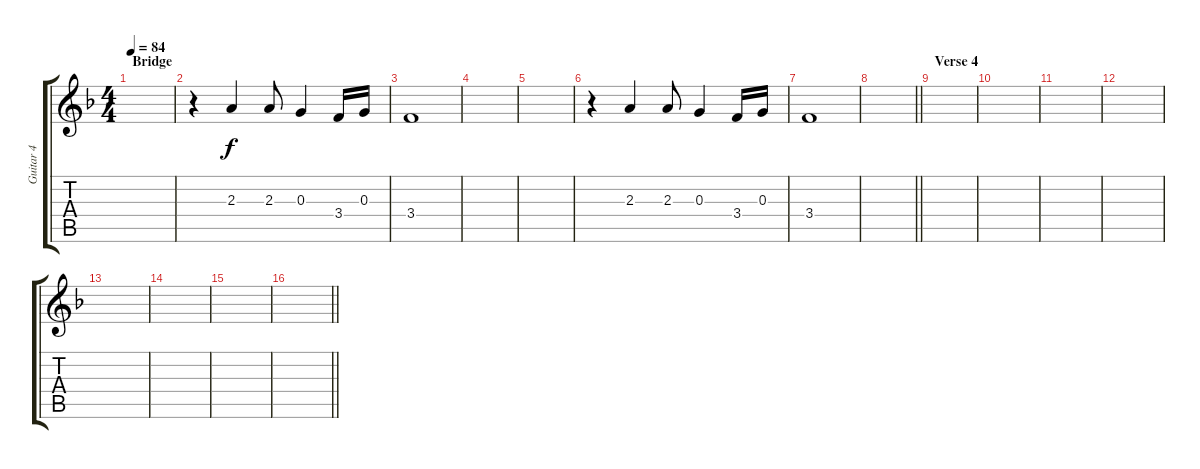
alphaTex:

\track ("Guitar 4" "Guitar 4") {mute instrument distortionguitar}
\staff {score tabs}
\tuning (E4 B3 G3 D3 A2 E2) {hide}
\ts (4 4)
\section ("" "Bridge")
\tempo 84
\clef g2
\ks f
|
r.4 2.3.4 2.3.8 0.3.4 3.4.16 0.3.16 |
3.4.1 |
|
|
r.4 2.3.4 2.3.8 0.3.4 3.4.16 0.3.16 |
3.4.1 |
\barLineRight lightlight
|
\section ("" "Verse 4")
|
|
|
|
|
|
|
\barLineRight lightlight
